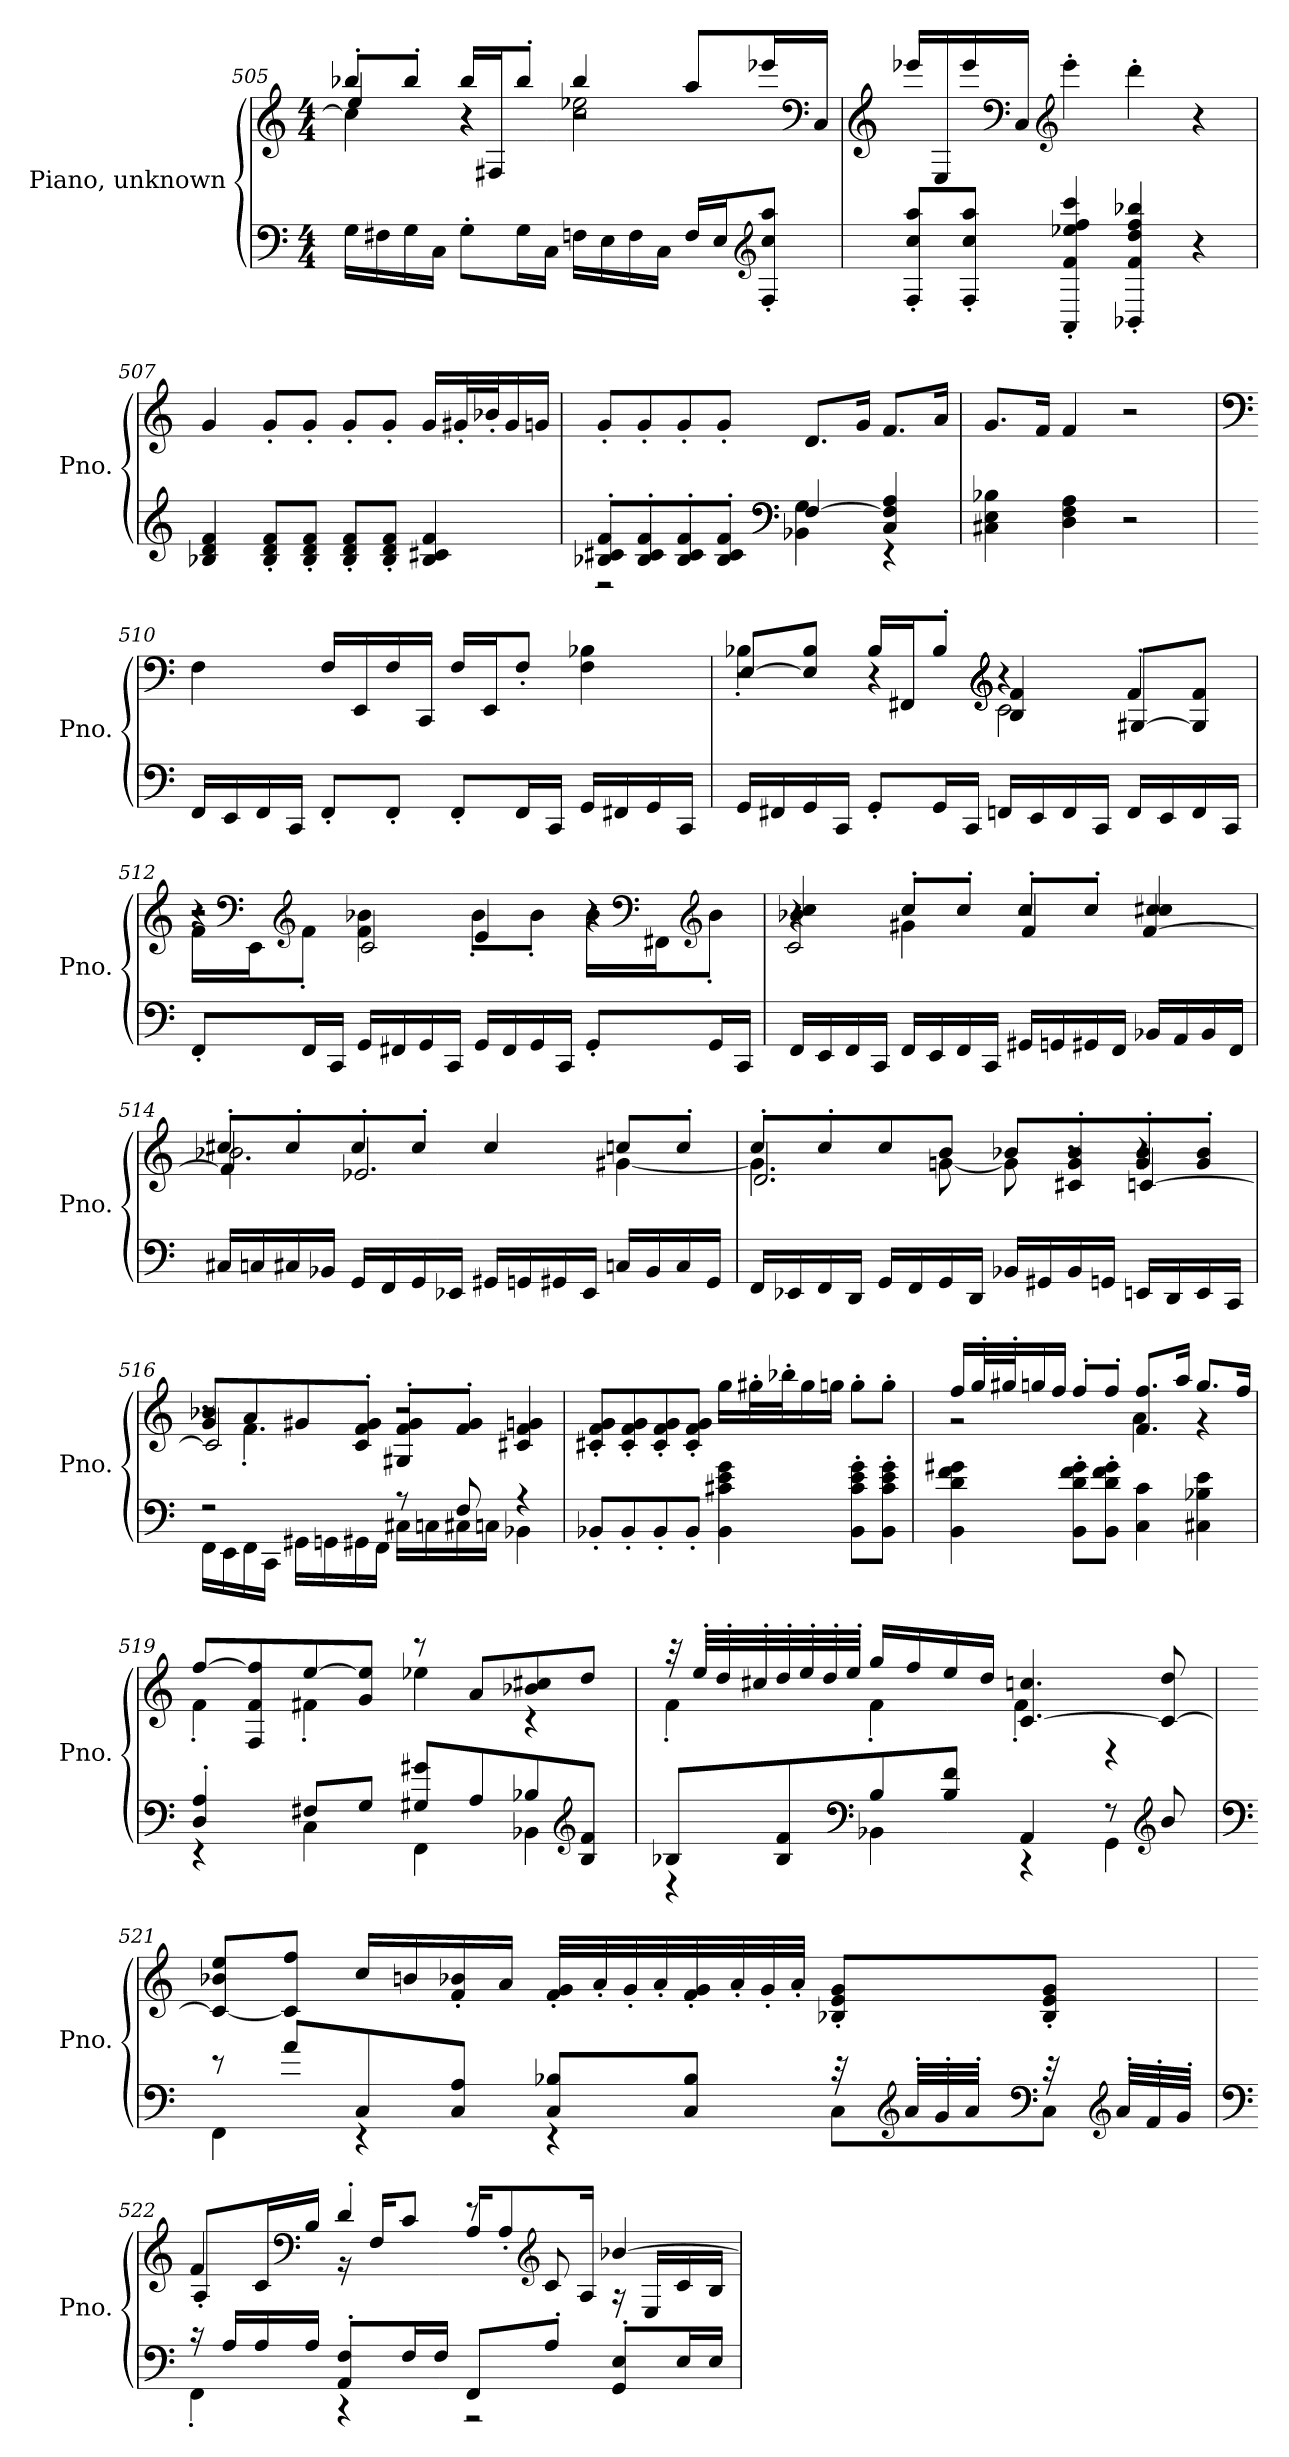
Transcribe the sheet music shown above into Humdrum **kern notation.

**kern	**kern
*part1	*part1
*staff2	*staff1
*I"Piano, unknown	*
*I'Pno.	*
!!LO:LB:g=z
*clefF4	*clefG2
*k[]	*k[]
*M4/4	*M4/4
=505	=505
*	*^
*	*	*^
16G\LL	8bb-X'/L	4cc\]	4ee/
16F#X\	.	.	.
16G\	8bb-'/J	.	.
16C\JJ	.	.	.
8G'\L	16bb-/LL	4r	4r
.	16F#X/J	.	.
16G\L	8bb-'/J	.	.
16C\JJ	.	.	.
16Fn\LL	4bb-/	2cc\ 2ee-X\	2r
16E\	.	.	.
16F\	.	.	.
16C\JJ	.	.	.
16F/LL	8aa/L	.	.
16E/J	.	.	.
*clefG2	*	*	*
8F/' 8cc/' 8aa/'J	16eee-X/L	.	.
*	*clefF4	*	*
.	16C/JJ	.	.
*	*v	*v	*v
=506	=506
*	*clefG2
8F/' 8cc/' 8aa/'L	16eee-X/LL
.	16E/
8F/' 8cc/' 8aa/'J	16eee-/
*	*clefF4
.	16C/JJ
*	*clefG2
4AA/' 4f/' 4ee-X/' 4ff/' 4ccc/'	4eee-'\
4BB-X/' 4f/' 4dd/' 4ff/' 4bb-X/'	4ddd'\
4r	4r
!!LO:LB:g=z
=507	=507
4B-X/ 4d/ 4f/	4g/
8B-/' 8d/' 8f/'L	8g'/L
8B-/' 8d/' 8f/'J	8g'/J
8B-/' 8d/' 8f/'L	8g'/L
8B-/' 8d/' 8f/'J	8g'/J
4B-/ 4c#X/ 4f/	16g/LL
.	32g#X'/L
.	32b-X'/J
.	16g#/
.	16gn/JJ
=508	=508
*^	*
8B-X/' 8c#X/' 8f/'L	2r	8g'/L
8B-/' 8c#/' 8f/'	.	8g'/
8B-/' 8c#/' 8f/'	.	8g'/
8B-/' 8c#/' 8f/'J	.	8g'/J
*clefF4	*	*
[4F/	4BB-X\ 4G\	8.d/L
.	.	16g/Jk
4C/ 4F/] 4A/	4r	8.f/L
.	.	16a/Jk
*v	*v	*
=509	=509
4C#X\ 4E\ 4B-X\	8.g/L
.	16f/Jk
4D\ 4F\ 4A\	4f/
2r	2r
!!LO:LB:g=z
=510	=510
*	*clefF4
16FF/LL	4F\
16EE/	.
16FF/	.
16CC/JJ	.
8FF'/L	16F/LL
.	16EE/
8FF'/J	16F/
.	16CC/JJ
8FF'/L	16F/LL
.	16EE/J
16FF/L	8F'/J
16CC/JJ	.
16GG/LL	4F\ 4B-X\
16FF#X/	.
16GG/	.
16CC/JJ	.
=511	=511
*	*^
*	*	*^
16GG/LL	2r	4B-X'\	[8E/L
16FF#X/	.	.	.
16GG/	.	.	8E/] 8B-/J
16CC/JJ	.	.	.
8GG'/L	.	4r	16B-/LL
.	.	.	16FF#X/J
16GG/L	.	.	8B-'/J
16CC/JJ	.	.	.
*	*clefG2	*	*
16FFn/LL	4r	2c\	4B-/ 4f/
16EE/	.	.	.
16FF/	.	.	.
16CC/JJ	.	.	.
16FF/LL	4f'/	.	[8G#X/L
16EE/	.	.	.
16FF/	.	.	8G#/] 8f/J
16CC/JJ	.	.	.
!!LO:LB:g=z	!!	!!
=512	=512	=512	=512
8FF'/L	2r	16f\LL	4r
*	*clefF4	*	*
.	.	16EE\J	.
*	*clefG2	*	*
16FF/L	.	8f'\J	.
16CC/JJ	.	.	.
16GG/LL	.	4f\ 4b-X\	2c/
16FF#X/	.	.	.
16GG/	.	.	.
16CC/JJ	.	.	.
16GG/LL	4e/	8b-'\L	.
16FF#/	.	.	.
16GG/	.	8b-'\J	.
16CC/JJ	.	.	.
8GG'/L	4r	16b-\LL	4r
*	*clefF4	*	*
.	.	16FF#X\J	.
*	*clefG2	*	*
16GG/L	.	8b-'\J	.
16CC/JJ	.	.	.
=513	=513	=513	=513
16FF/LL	4b-X/ 4cc/	4r	2c/
16EE/	.	.	.
16FF/	.	.	.
16CC/JJ	.	.	.
16FF/LL	8cc'/L	4g#X\	.
16EE/	.	.	.
16FF/	8cc'/J	.	.
16CC/JJ	.	.	.
16GG#X/LL	8cc'/L	2r	4f/
16GGn/	.	.	.
16GG#X/	8cc'/J	.	.
16FF/JJ	.	.	.
16BB-X/LL	4cc/ 4cc#X/	.	[4f/
16AA/	.	.	.
16BB-/	.	.	.
16FF/JJ	.	.	.
!!LO:LB:g=z	!!	!!
=514	=514	=514	=514
16C#X/LL	8cc#X'/L	2.b-X\	4f/]
16Cn/	.	.	.
16C#X/	8cc#'/	.	.
16BB-X/JJ	.	.	.
16GG/LL	8cc#'/	.	2.e-X/
16FF/	.	.	.
16GG/	8cc#'/J	.	.
16EE-X/JJ	.	.	.
16GG#X/LL	4cc#/	.	.
16GGn/	.	.	.
16GG#X/	.	.	.
16EE-/JJ	.	.	.
16Cn/LL	8ccn/L	[4g#X\	.
16BB-/	.	.	.
16C/	8cc'/J	.	.
16GG#/JJ	.	.	.
=515	=515	=515	=515
16FF/LL	8cc'/L	4.g#\]	2.d/
16EE-X/	.	.	.
16FF/	8cc'/	.	.
16DD/JJ	.	.	.
16GG/LL	8cc/	.	.
16FF/	.	.	.
16GG/	8b/J	[8gn\	.
16DD/JJ	.	.	.
16BB-X/LL	8b-X/L	8g\]	.
16GG#X/	.	.	.
16BB-/	8c#X/' 8g/' 8b-/'	8r	.
16GGn/JJ	.	.	.
16EEn/LL	8g/' 8b-/'	4r	[4cn/
16DD/	.	.	.
16EE/	8g/' 8b-/'J	.	.
16CC/JJ	.	.	.
!!LO:PB:g=z	!!	!!
=516	=516	=516	=516
*^	*	*	*
2r	16FF\LL	8g/ 8b-X/L	8r	2c/]
.	16EE\	.	.	.
.	16FF\	8a/	4.f'\	.
.	16CC\JJ	.	.	.
.	16GG#X\LL	8g#X/	.	.
.	16GGn\	.	.	.
.	16GG#X\	8c/' 8f/' 8g#/'J	.	.
.	16FF\JJ	.	.	.
8r	16C#X\LL	8G#X/' 8f/' 8g#/'L	2r	2r
.	16Cn\	.	.	.
8F/	16C#X\	8f/' 8g#/'J	.	.
.	16Cn\JJ	.	.	.
4r	4BB-X\	4c#X/ 4f/ 4gn/	.	.
*v	*v	*	*	*
*	*v	*v	*v
=517	=517
8BB-X'/L	8c#X/' 8f/' 8g/'L
8BB-'/	8c#/' 8f/' 8g/'
8BB-'/	8c#/' 8f/' 8g/'
8BB-'/J	8c#/' 8f/' 8g/'J
4BB-\ 4c#X\ 4e\ 4g\	16gg\LL
.	32gg#X'\L
.	32bb-X'\J
.	16gg#\
.	16ggn\JJ
8BB-\' 8c#\' 8e\' 8g\'L	8gg'\L
8BB-\' 8c#\' 8e\' 8g\'J	8gg'\J
!!LO:LB:g=z
=518	=518
*	*^
4BB\ 4d\ 4f\ 4g#X\	16ff/LL	2r
.	32gg'/L	.
.	32gg#X'/J	.
.	16ggn/	.
.	16ff/JJ	.
8BB\' 8d\' 8f\' 8g#\'L	8ff'/L	.
8BB\' 8d\' 8f\' 8g#\'J	8ff'/J	.
4C\ 4c\	8.f/ 8.ff/L	4a\
.	16aa/Jk	.
4C#X\ 4B-X\ 4e\	8.gg/L	4r
.	16ff/Jk	.
=519	=519	=519
*^	*	*
4D/' 4A/'	4r	[8ff/L	4f'\
.	.	8F/ 8f/ 8ff/]	.
8F#X/L	4C\	[8ee/	4f#X'\
8G/J	.	8g/ 8ee/]J	.
8G#X/ 8g#X/L	4FF\	8r	4ee-X\
8A/	.	8a/L	.
8B-X/	4BB-X\	8b-X/ 8cc#X/	4r
*clefG2	*	*	*
8B-/ 8f/J	.	8dd/J	.
!!LO:LB:g=z	!!
=520	=520	=520	=520
8B-X/L	4r	32r	4f'\
.	.	32ee'/LLL	.
.	.	32dd'/	.
.	.	32cc#X'/	.
8B-/ 8f/	.	32dd'/	.
.	.	32ee'/	.
.	.	32dd'/	.
.	.	32ee'/JJJ	.
*clefF4	*	*	*
8B-/	4BB-X\	16gg/LL	4f'\
.	.	16ff/	.
8B-/ 8f/J	.	16ee/	.
.	.	16dd/JJ	.
4AA/	4r	[4.c/ 4.ccn/	4f'\
8r	4GG\	.	4r
*clefG2	*	*	*
8b/	.	8c/_ 8dd/	.
*	*	*v	*v
!!LO:LB:g=z
=521	=521	=521
*clefF4	*	*
8r	4FF\	8c/_ 8b-X/ 8ee/L
8a/L	.	8c/] 8ff/J
8C/	4r	16cc/LL
.	.	16bn/
8C/ 8A/J	.	16f/' 16b-X/'
.	.	16a/JJ
8C/ 8B-X/L	4r	32f/' 32g/'LLL
.	.	32a'/
.	.	32g'/
.	.	32a'/
8C/ 8B-/J	.	32f/' 32g/'
.	.	32a'/
.	.	32g'/
.	.	32a'/JJJ
32r	8C\L	8B-X/' 8e/' 8g/'L
*clefG2	*	*
32a'/LLL	.	.
32g'/	.	.
32a'/JJJ	.	.
*clefF4	*	*
32r	8C\J	8B-/' 8e/' 8g/'J
*clefG2	*	*
32a'/LLL	.	.
32f'/	.	.
32g'/JJJ	.	.
!!LO:LB:g=z
=522	=522	=522
*clefF4	*	*
*	*	*^
16r	4FF'\	4f/	8A'/L
16A/LL	.	.	.
16A/	.	.	16c/L
*	*	*clefF4	*
16A/JJ	.	.	16B/JJ
8AA/' 8F/'L	4r	4d'/	16r
.	.	.	16F/KL
16F/L	.	.	8c/J
16F/JJ	.	.	.
8FF/L	2r	8r	16A/KL
.	.	.	8A'/
*	*	*clefG2	*
8A'/J	.	8c/	.
.	.	.	16A/Jk
8GG/' 8E/'L	.	[4b-X/	16r
.	.	.	16E/LL
16E/L	.	.	16c/
16E/JJ	.	.	16B/JJ
*v	*v	*	*
*	*v	*v
=	=
*-	*-
